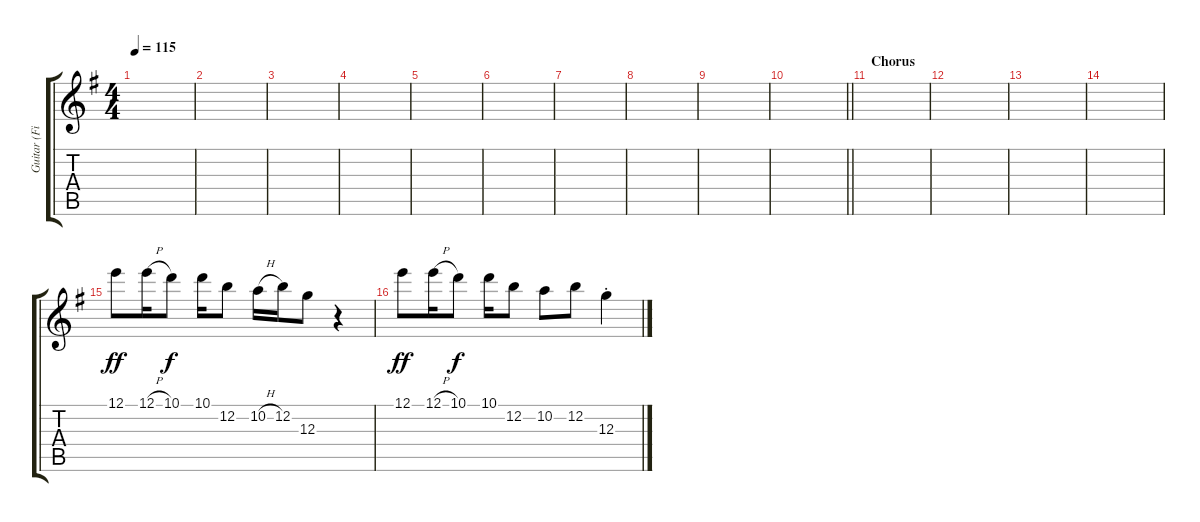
\track ("Guitar (Fills)" "Guitar (Fi") {instrument electricguitarjazz}
\staff {score tabs}
\tuning (E4 B3 G3 D3 A2 E2) {hide}
\ts (4 4)
\tempo 115
\clef g2
\ks g
|
|
|
|
|
|
|
|
|
\barLineRight lightlight
|
\section ("" "Chorus")
|
|
|
|
12.1.8{dy ff} 12.1{h}.16 10.1.8{dy f} 10.1.16 12.2.8 10.2{h}.16 12.2.16 12.3.8 r.4 |
12.1.8{dy ff} 12.1{h}.16 10.1.8{dy f} 10.1.16 12.2.8 10.2.8 12.2.8 12.3{st}.4
